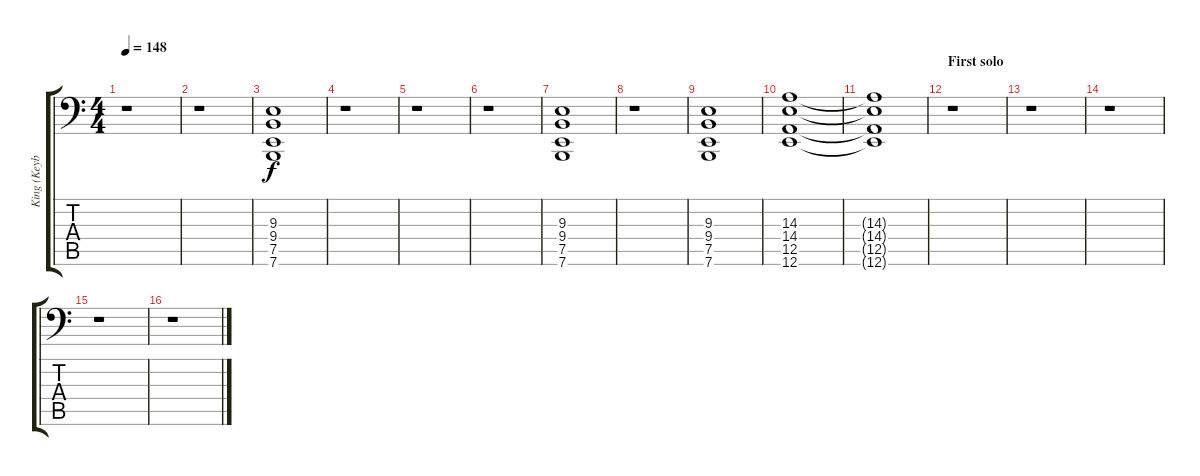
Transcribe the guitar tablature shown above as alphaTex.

\track ("King (KeybLow)" "King (Keyb") {instrument churchorgan}
\staff {score tabs}
\tuning (E3 B2 G2 D2 A1 E1) {hide}
\ts (4 4)
\tempo 148
\clef f4
\ks c
r.1{dy f} |
r.1 |
(9.3 9.4 7.5 7.6).1 |
r.1 |
r.1 |
r.1 |
(9.3 9.4 7.5 7.6).1 |
r.1 |
(9.3 9.4 7.5 7.6).1 |
(14.3 14.4 12.5 12.6).1 |
(14.3{t} 14.4{t} 12.5{t} 12.6{t}).1 |
\section ("" "First solo")
r.1 |
r.1 |
r.1 |
r.1 |
r.1
